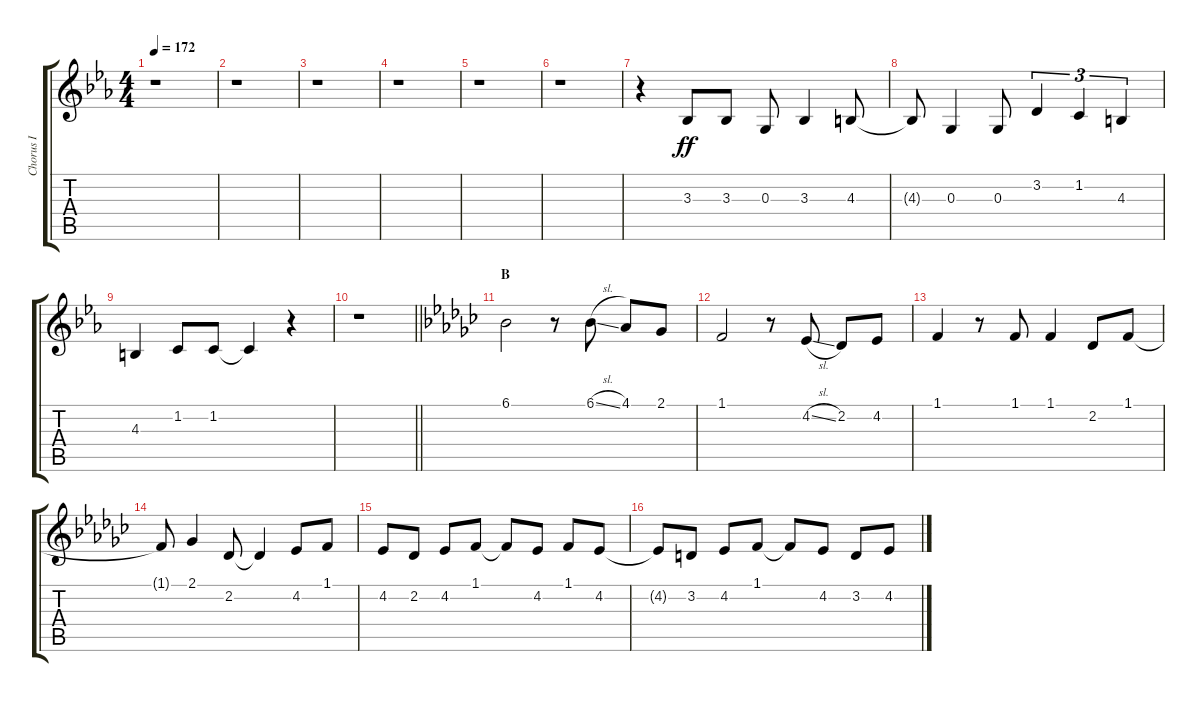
\track ("Chorus I" "Chorus I") {instrument voiceoohs}
\staff {score tabs}
\tuning (E4 B3 G3 D3 A2 E2) {hide}
\ts (4 4)
\tempo 172
\clef g2
\ks eb
r.1{dy ff} |
r.1 |
r.1 |
r.1 |
r.1 |
r.1 |
r.4 3.3.8 3.3.8 0.3.8 3.3.4 4.3.8 |
4.3{t}.8 0.3.4 0.3.8 3.2.4{tu (3 2)} 1.2.4{tu (3 2)} 4.3.4{tu (3 2)} |
4.3.4 1.2.8 1.2.8 1.2{t}.4 r.4 |
\barLineRight lightlight
r.1 |
\section ("" "B")
\ks gb
6.1.2 r.8 6.1{sl}.8 4.1.8 2.1.8 |
1.1.2 r.8 4.2{sl}.8 2.2.8 4.2.8 |
1.1.4 r.8 1.1.8 1.1.4 2.2.8 1.1.8 |
1.1{t}.8 2.1.4 2.2.8 2.2{t}.4 4.2.8 1.1.8 |
4.2.8 2.2.8 4.2.8 1.1.8 1.1{t}.8 4.2.8 1.1.8 4.2.8 |
4.2{t}.8 3.2.8 4.2.8 1.1.8 1.1{t}.8 4.2.8 3.2.8 4.2.8
